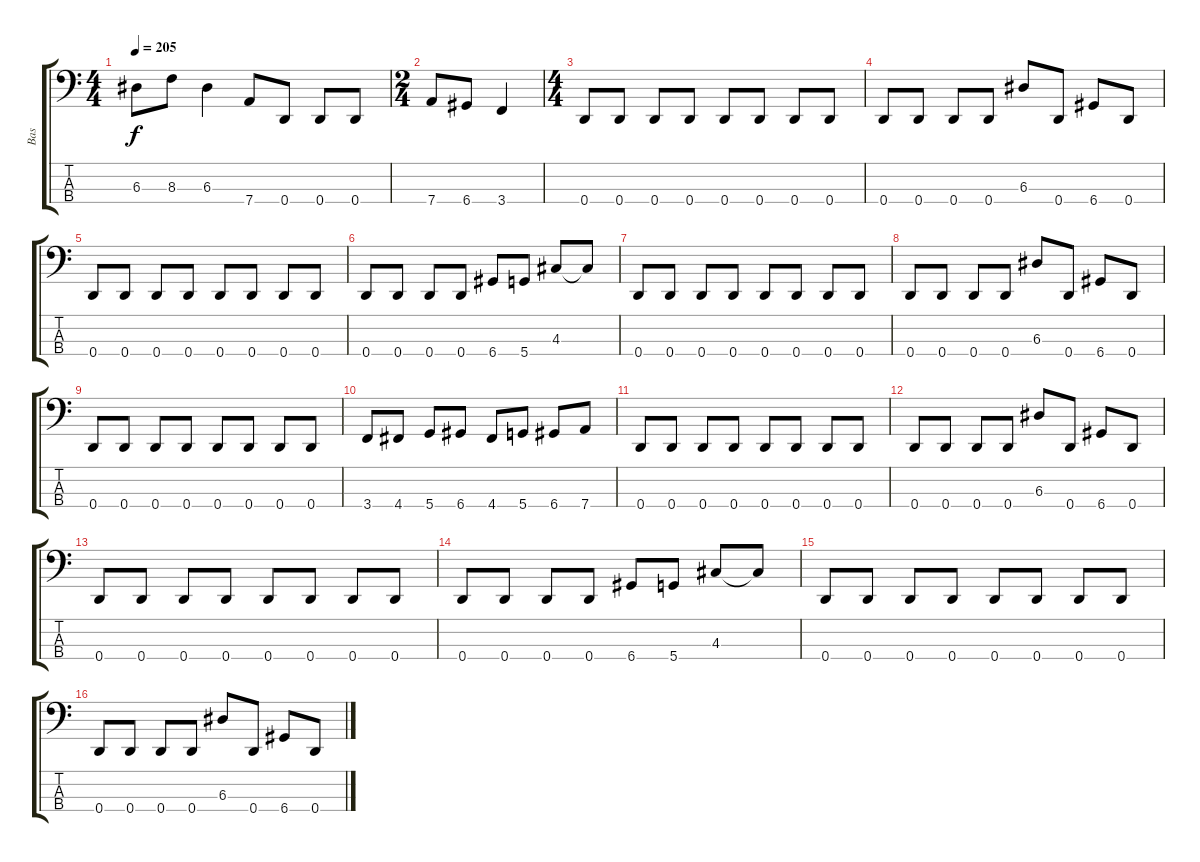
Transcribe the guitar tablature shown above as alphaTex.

\track ("Bas" "Bas") {instrument electricbasspick}
\staff {score tabs}
\tuning (G2 D2 A1 D1) {hide}
\ts (4 4)
\tempo 205
\clef f4
\ks c
6.3.8{dy f} 8.3.8 6.3.4 7.4.8 0.4.8 0.4.8 0.4.8 |
\ts (2 4)
7.4.8 6.4.8 3.4.4 |
\ts (4 4)
0.4.8 0.4.8 0.4.8 0.4.8 0.4.8 0.4.8 0.4.8 0.4.8 |
0.4.8 0.4.8 0.4.8 0.4.8 6.3.8 0.4.8 6.4.8 0.4.8 |
0.4.8 0.4.8 0.4.8 0.4.8 0.4.8 0.4.8 0.4.8 0.4.8 |
0.4.8 0.4.8 0.4.8 0.4.8 6.4.8 5.4.8 4.3.8 4.3{t}.8 |
0.4.8 0.4.8 0.4.8 0.4.8 0.4.8 0.4.8 0.4.8 0.4.8 |
0.4.8 0.4.8 0.4.8 0.4.8 6.3.8 0.4.8 6.4.8 0.4.8 |
0.4.8 0.4.8 0.4.8 0.4.8 0.4.8 0.4.8 0.4.8 0.4.8 |
3.4.8 4.4.8 5.4.8 6.4.8 4.4.8 5.4.8 6.4.8 7.4.8 |
0.4.8 0.4.8 0.4.8 0.4.8 0.4.8 0.4.8 0.4.8 0.4.8 |
0.4.8 0.4.8 0.4.8 0.4.8 6.3.8 0.4.8 6.4.8 0.4.8 |
0.4.8 0.4.8 0.4.8 0.4.8 0.4.8 0.4.8 0.4.8 0.4.8 |
0.4.8 0.4.8 0.4.8 0.4.8 6.4.8 5.4.8 4.3.8 4.3{t}.8 |
0.4.8 0.4.8 0.4.8 0.4.8 0.4.8 0.4.8 0.4.8 0.4.8 |
0.4.8 0.4.8 0.4.8 0.4.8 6.3.8 0.4.8 6.4.8 0.4.8
